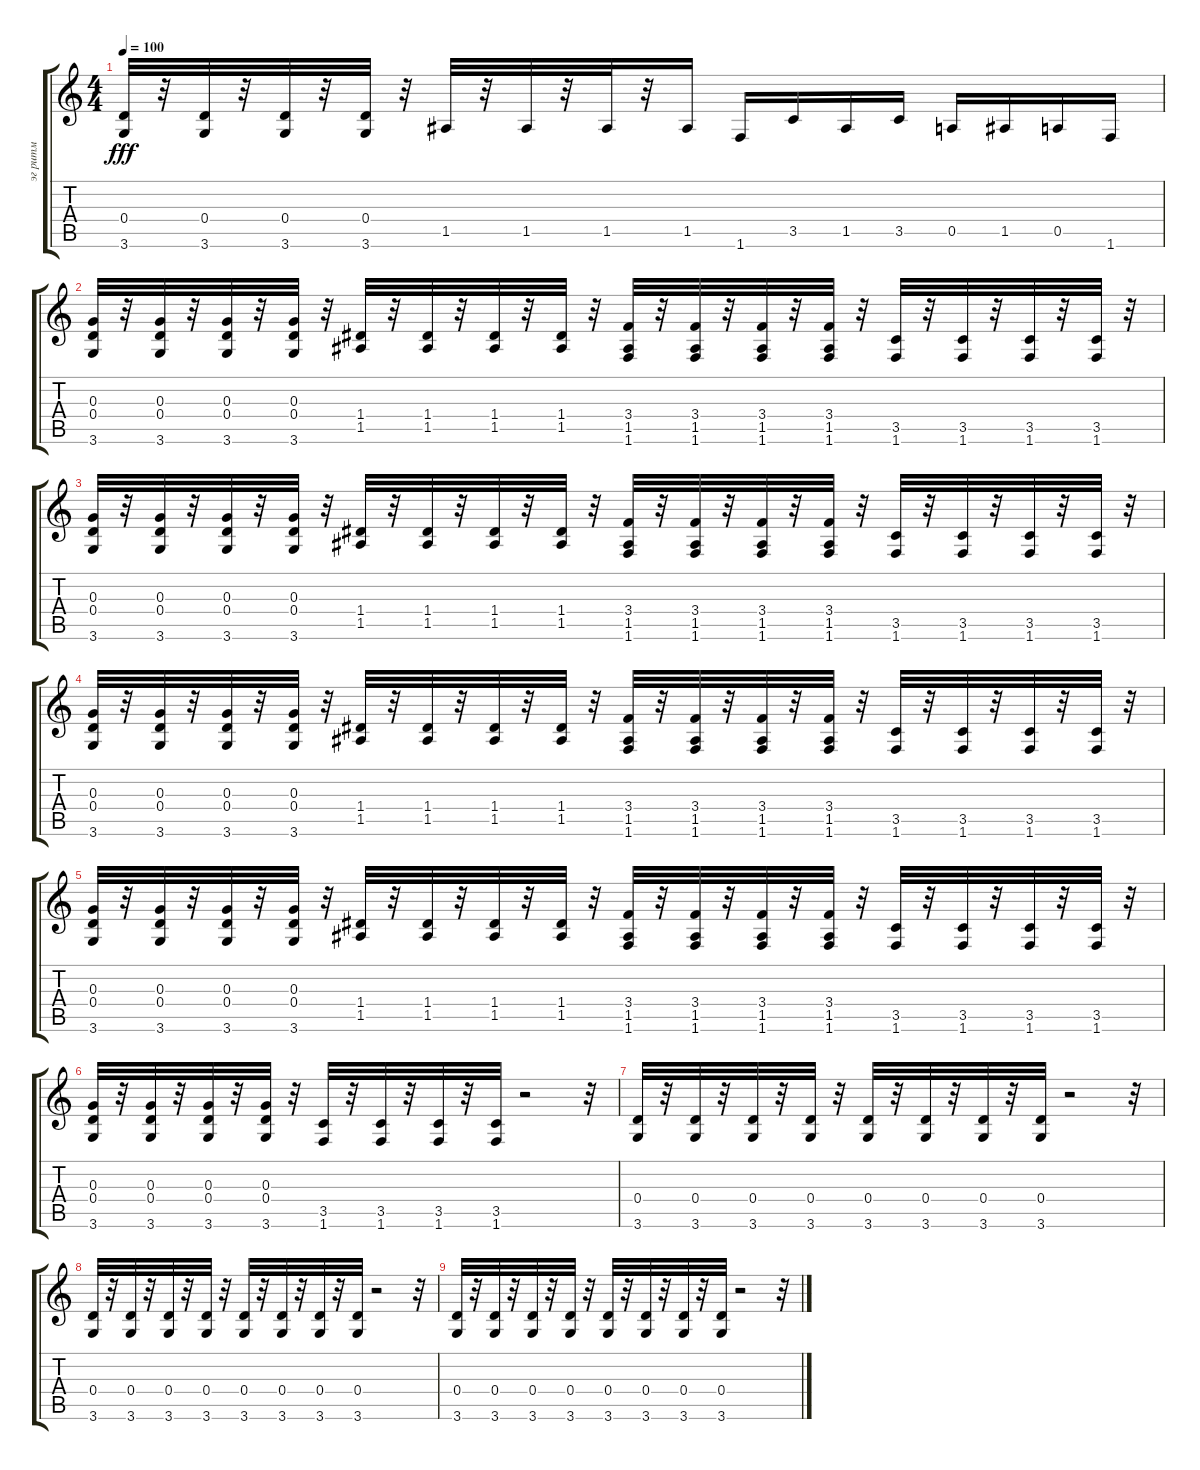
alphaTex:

\track ("эг ритм" "эг ритм") {instrument distortionguitar}
\staff {score tabs}
\tuning (E4 B3 G3 D3 A2 E2) {hide}
\ts (4 4)
\tempo 100
\clef g2
\ks c
(0.4 3.6).32{dy fff} r.32 (0.4 3.6).32 r.32 (0.4 3.6).32 r.32 (0.4 3.6).32 r.32 1.5.32 r.32 1.5.32 r.32 1.5.32 r.32 1.5.16 1.6.16 3.5.16 1.5.16 3.5.16 0.5.16 1.5.16 0.5.16 1.6.16 |
(0.3 0.4 3.6).32 r.32 (0.3 0.4 3.6).32 r.32 (0.3 0.4 3.6).32 r.32 (0.3 0.4 3.6).32 r.32 (1.4 1.5).32 r.32 (1.4 1.5).32 r.32 (1.4 1.5).32 r.32 (1.4 1.5).32 r.32 (3.4 1.5 1.6).32 r.32 (3.4 1.5 1.6).32 r.32 (3.4 1.5 1.6).32 r.32 (3.4 1.5 1.6).32 r.32 (3.5 1.6).32 r.32 (3.5 1.6).32 r.32 (3.5 1.6).32 r.32 (3.5 1.6).32 r.32 |
(0.3 0.4 3.6).32 r.32 (0.3 0.4 3.6).32 r.32 (0.3 0.4 3.6).32 r.32 (0.3 0.4 3.6).32 r.32 (1.4 1.5).32 r.32 (1.4 1.5).32 r.32 (1.4 1.5).32 r.32 (1.4 1.5).32 r.32 (3.4 1.5 1.6).32 r.32 (3.4 1.5 1.6).32 r.32 (3.4 1.5 1.6).32 r.32 (3.4 1.5 1.6).32 r.32 (3.5 1.6).32 r.32 (3.5 1.6).32 r.32 (3.5 1.6).32 r.32 (3.5 1.6).32 r.32 |
(0.3 0.4 3.6).32 r.32 (0.3 0.4 3.6).32 r.32 (0.3 0.4 3.6).32 r.32 (0.3 0.4 3.6).32 r.32 (1.4 1.5).32 r.32 (1.4 1.5).32 r.32 (1.4 1.5).32 r.32 (1.4 1.5).32 r.32 (3.4 1.5 1.6).32 r.32 (3.4 1.5 1.6).32 r.32 (3.4 1.5 1.6).32 r.32 (3.4 1.5 1.6).32 r.32 (3.5 1.6).32 r.32 (3.5 1.6).32 r.32 (3.5 1.6).32 r.32 (3.5 1.6).32 r.32 |
(0.3 0.4 3.6).32 r.32 (0.3 0.4 3.6).32 r.32 (0.3 0.4 3.6).32 r.32 (0.3 0.4 3.6).32 r.32 (1.4 1.5).32 r.32 (1.4 1.5).32 r.32 (1.4 1.5).32 r.32 (1.4 1.5).32 r.32 (3.4 1.5 1.6).32 r.32 (3.4 1.5 1.6).32 r.32 (3.4 1.5 1.6).32 r.32 (3.4 1.5 1.6).32 r.32 (3.5 1.6).32 r.32 (3.5 1.6).32 r.32 (3.5 1.6).32 r.32 (3.5 1.6).32 r.32 |
(0.3 0.4 3.6).32 r.32 (0.3 0.4 3.6).32 r.32 (0.3 0.4 3.6).32 r.32 (0.3 0.4 3.6).32 r.32 (3.5 1.6).32 r.32 (3.5 1.6).32 r.32 (3.5 1.6).32 r.32 (3.5 1.6).32 r.2 r.32 |
(0.4 3.6).32 r.32 (0.4 3.6).32 r.32 (0.4 3.6).32 r.32 (0.4 3.6).32 r.32 (0.4 3.6).32 r.32 (0.4 3.6).32 r.32 (0.4 3.6).32 r.32 (0.4 3.6).32 r.2 r.32 |
(0.4 3.6).32 r.32 (0.4 3.6).32 r.32 (0.4 3.6).32 r.32 (0.4 3.6).32 r.32 (0.4 3.6).32 r.32 (0.4 3.6).32 r.32 (0.4 3.6).32 r.32 (0.4 3.6).32 r.2 r.32 |
(0.4 3.6).32 r.32 (0.4 3.6).32 r.32 (0.4 3.6).32 r.32 (0.4 3.6).32 r.32 (0.4 3.6).32 r.32 (0.4 3.6).32 r.32 (0.4 3.6).32 r.32 (0.4 3.6).32 r.2 r.32
